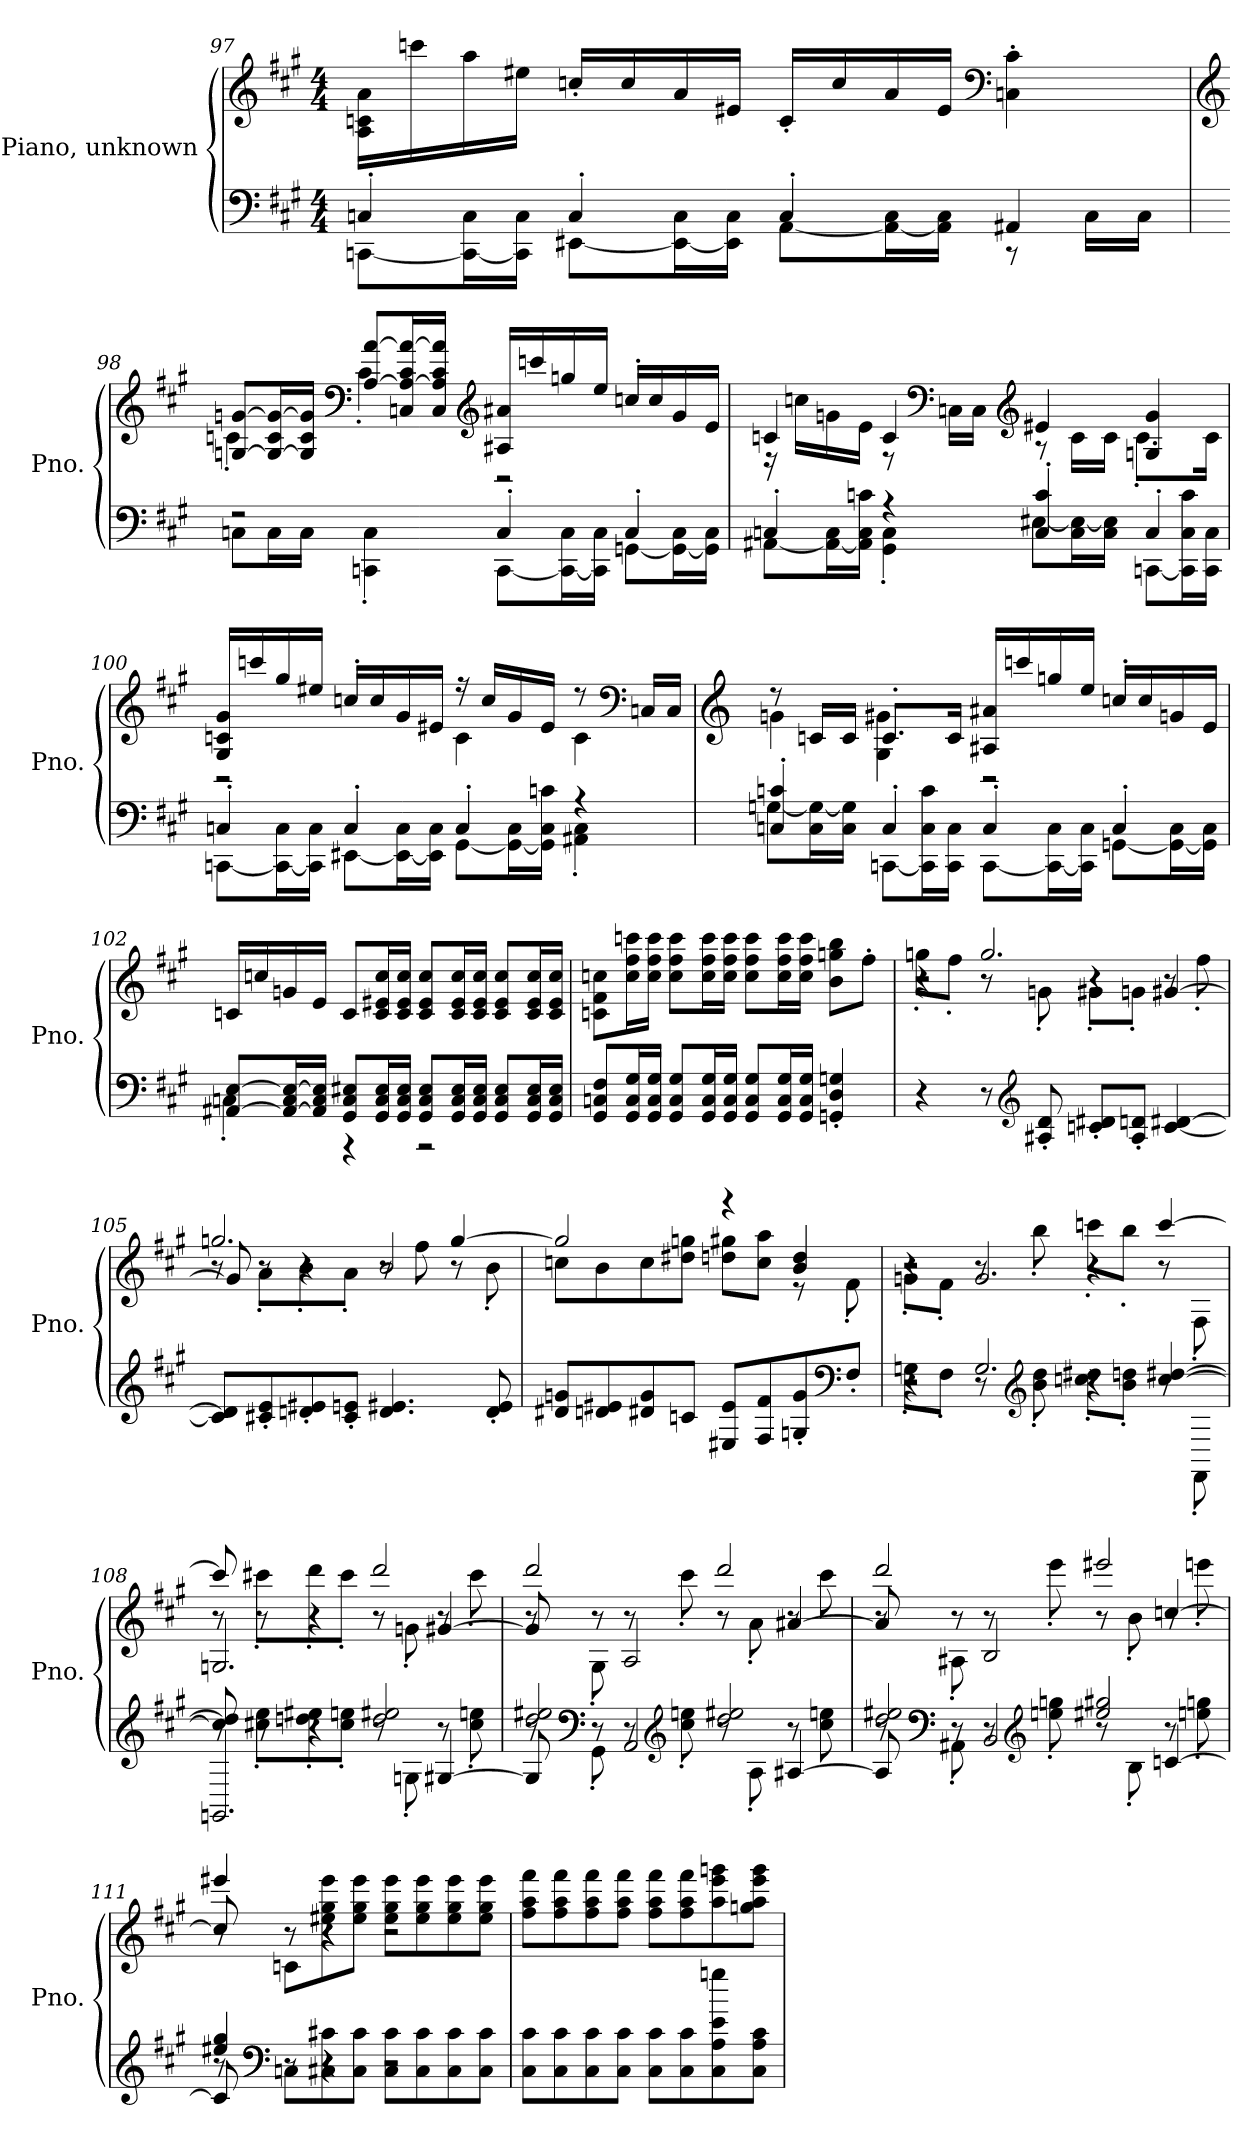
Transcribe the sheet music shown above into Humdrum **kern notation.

**kern	**kern
*part1	*part1
*staff2	*staff1
*I"Piano, unknown	*
*I'Pno.	*
*clefF4	*clefG2
*k[f#c#g#]	*k[f#c#g#]
*M4/4	*M4/4
=97	=97
*^	*
4Cn'/	[8CCn\L	16A\ 16cn\ 16a\LL
.	.	16cccn\
.	16CC\_ 16C\L	16aa\
.	16CC\] 16C\JJ	16ee#X\JJ
4C'/	[8EE#X\L	16ccn'/LL
.	.	16cc/
.	16EE#\_ 16C\L	16a/
.	16EE#\] 16C\JJ	16e#X/JJ
4C'/	[8AA\L	16c'/LL
.	.	16cc/
.	16AA\_ 16C\L	16a/
.	16AA\] 16C\JJ	16e#/JJ
*	*	*clefF4
4AA#X/	8r	4Cn\' 4c\'
.	16C\LL	.
.	16C\JJ	.
!!LO:PB:g=z
=98	=98	=98
*	*	*clefG2
*	*	*^
2r	8Cn\L	[8Gn/ [8gn/L	4cn'\
.	16C\L	16G/_ 16c/ 16g/_L	.
.	16C\JJ	16G/] 16c/ 16g/]JJ	.
*	*	*clefF4	*
.	4CCn\' 4C\'	[8A/ [8a/L	4c'\
.	.	16Cn/ 16A/_ 16c/ 16a/_L	.
.	.	16C/ 16A/] 16c/ 16a/]JJ	.
*	*	*clefG2	*
4C'/	[8CC\L	16A#X/ 16a#X/LL	2r
.	.	16cccn/	.
.	16CC\_ 16C\L	16ggn/	.
.	16CC\] 16C\JJ	16ee/JJ	.
4C'/	[8GGn\L	16ccn'/LL	.
.	.	16cc/	.
.	16GG\_ 16C\L	16g/	.
.	16GG\] 16C\JJ	16e/JJ	.
!!LO:LB:g=z	!!
=99	=99	=99	=99
4Cn'/	[8AA#X\L	4cn/	16r
.	.	.	16ccn\LL
.	16AA#\_ 16C\L	.	16gn\
.	16AA#\] 16C\ 16cn\JJ	.	16e\JJ
4r	4GG#\' 4C\'	4c/	8r
*	*	*clefF4	*
.	.	.	16Cn\LL
.	.	.	16C\JJ
*	*	*clefG2	*
4C/' 4c/'	[8E#X\L	4e#X/	8r
.	16C\ 16E#\_L	.	16c\LL
.	16C\ 16E#\]JJ	.	16c\JJ
4C'/	[8CCn\L	4Gn/ 4g/	8.c'\L
.	16CC\] 16C\ 16c\L	.	.
.	16CC\ 16C\JJ	.	16c\Jk
!!LO:LB:g=z	!!
=100	=100	=100	=100
4Cn'/	[8CCn\L	16G#/ 16cn/ 16g#/LL	2r
.	.	16cccn/	.
.	16CC\_ 16C\L	16gg#/	.
.	16CC\] 16C\JJ	16ee#X/JJ	.
4C'/	[8EE#X\L	16ccn'/LL	.
.	.	16cc/	.
.	16EE#\_ 16C\L	16g#/	.
.	16EE#\] 16C\JJ	16e#X/JJ	.
4C'/	[8GG#\L	16r	4c\
.	.	16cc/LL	.
.	16GG#\_ 16C\L	16g#/	.
.	16GG#\] 16C\ 16cn\JJ	16e#/JJ	.
4r	4AA#X\' 4C\'	8r	4c\
*	*	*clefF4	*
.	.	16Cn/LL	.
.	.	16C/JJ	.
!!LO:LB:g=z	!!
=101	=101	=101	=101
*	*	*clefG2	*
4Cn/' 4cn/'	[8Gn\L	8r	4gn\
.	16C\ 16G\_L	16cn/LL	.
.	16C\ 16G\]JJ	16c/JJ	.
4C'/	[8CCn\L	8.c'/L	4G#\ 4g#X\
.	16CC\] 16C\ 16c\L	.	.
.	16CC\ 16C\JJ	16c/Jk	.
4C'/	[8CC\L	16A#X/ 16a#X/LL	2r
.	.	16cccn/	.
.	16CC\_ 16C\L	16ggn/	.
.	16CC\] 16C\JJ	16ee/JJ	.
4C'/	[8GGn\L	16ccn'/LL	.
.	.	16cc/	.
.	16GG\_ 16C\L	16gn/	.
.	16GG\] 16C\JJ	16e/JJ	.
*	*	*v	*v
=102	=102	=102
[8AA#X/ [8E/L	4Cn'\	16cn/LL
.	.	16ccn/
16AA#/_ 16C/ 16E/_L	.	16gn/
16AA#/] 16C/ 16E/]JJ	.	16e/JJ
8GG#/ 8C/ 8E#X/L	4r	8c/L
16GG#/ 16C/ 16E#/L	.	16c/ 16e#X/ 16cc/L
16GG#/ 16C/ 16E#/JJ	.	16c/ 16e#/ 16cc/JJ
8GG#/ 8C/ 8E#/L	2r	8c/ 8e#/ 8cc/L
16GG#/ 16C/ 16E#/L	.	16c/ 16e#/ 16cc/L
16GG#/ 16C/ 16E#/JJ	.	16c/ 16e#/ 16cc/JJ
8GG#/ 8C/ 8E#/L	.	8c/ 8e#/ 8cc/L
16GG#/ 16C/ 16E#/L	.	16c/ 16e#/ 16cc/L
16GG#/ 16C/ 16E#/JJ	.	16c/ 16e#/ 16cc/JJ
*v	*v	*
!!LO:LB:g=z
=103	=103
8GG#/ 8Cn/ 8F#/L	8cn\ 8f#\ 8ccn\L
16GG#/ 16C/ 16G#/L	16cc\ 16ff#\ 16cccn\L
16GG#/ 16C/ 16G#/JJ	16cc\ 16ff#\ 16ccc\JJ
8GG#/ 8C/ 8G#/L	8cc\ 8ff#\ 8ccc\L
16GG#/ 16C/ 16G#/L	16cc\ 16ff#\ 16ccc\L
16GG#/ 16C/ 16G#/JJ	16cc\ 16ff#\ 16ccc\JJ
8GG#/ 8C/ 8G#/L	8cc\ 8ff#\ 8ccc\L
16GG#/ 16C/ 16G#/L	16cc\ 16ff#\ 16ccc\L
16GG#/ 16C/ 16G#/JJ	16cc\ 16ff#\ 16ccc\JJ
4GGn/' 4D/' 4Gn/'	8b\ 8ggn\ 8bb\L
.	8ff#'\J
=104	=104
*	*^
*	*	*^
4r	4r	8ggn'\L	2r
.	.	8ff#'\J	.
8r	2.gg/	8r	.
*clefG2	*	*	*
8A#X/' 8d/'	.	8gn'\	.
8cn/' 8d#X/'L	.	8g#X'\L	4r
8A#/' 8dn/'J	.	8gn'\J	.
[4c/ [4d#X/	.	8r	[4g#X/
.	.	8ff#'\	.
!!LO:LB:g=z	!!	!!
=105	=105	=105	=105
8c/] 8d#/]L	2.ggn/	8r	8g#/]
8c#X/' 8e/'	.	8a'\L	8r
8dn/' 8e#X/'	.	8b'\	4r
8c#/' 8en/'J	.	8a'\J	.
4.d/ 4.e#X/	.	8r	2b/
.	.	8ff#\	.
.	[4gg/	8r	.
8d/' 8e#/'	.	8b'\	.
*	*	*v	*v
=106	=106	=106
8d#X/ 8gn/L	2gg/]	8ccn\L
8dn/ 8e#X/	.	8b\
8d#X/ 8g/	.	8cc\
8cn/J	.	8dd#X\ 8ggn\J
8E#X/ 8e#/L	4r	8ddn\ 8gg#X\L
8F#/ 8f#/	.	8cc\ 8aa\J
8Gn/' 8g/'	4b/ 4dd/	8r
*clefF4	*	*
8F#'/J	.	8f#'\
!!LO:PB:g=z
=107	=107	=107
*^	*	*^
*	*^	*	*	*
2r	8Gn'\L	4r	2r	8gn'\L	4r
.	8F#'\J	.	.	8f#'\J	.
.	8r	2.G/	.	8r	2.g/
*clefG2	*	*	*	*	*
.	8b\' 8dd\'	.	.	8bb'\	.
4r	8ccn\' 8dd#X\'L	.	4r	8cccn'\L	.
.	8b\' 8ddn\'J	.	.	8bb'\J	.
[4cc/ [4dd#X/	8r	.	[4ccc/	8r	.
.	8FF#'\	.	.	8F#'\	.
=108	=108	=108	=108	=108	=108
8cc/] 8dd#/]	8r	2.GGn/	8ccc/]	8r	2.Gn/
8r	8cc#X\' 8ee\'L	.	8r	8ccc#X'\L	.
4r	8ddn\' 8ee#X\'	.	4r	8ddd'\	.
.	8cc#\' 8een\'J	.	.	8ccc#'\J	.
2dd/ 2ee#X/	8r	.	2ddd/	8r	.
.	8Gn'\	.	.	8gn'\	.
.	8r	[4G#X/	.	8r	[4g#X/
.	8cc#\' 8een\'	.	.	8ccc#'\	.
!!LO:LB:g=z	!!	!!
=109	=109	=109	=109	=109	=109
2dd/ 2ee#X/	8r	8G#/]	2ddd/	8r	8g#/]
*clefF4	*	*	*	*	*
.	8GG#'\	8r	.	8G#'\	8r
.	8r	2AA/	.	8r	2A/
*clefG2	*	*	*	*	*
.	8cc#\' 8een\'	.	.	8ccc#'\	.
2dd/ 2ee#X/	8r	.	2ddd/	8r	.
.	8A'\	.	.	8a'\	.
.	8r	[4A#X/	.	8r	[4a#X/
.	8cc#\ 8een\	.	.	8ccc#\	.
=110	=110	=110	=110	=110	=110
2dd/ 2ee#X/	8r	8A#/]	2ddd/	8r	8a#/]
*clefF4	*	*	*	*	*
.	8AA#X'\	8r	.	8A#X'\	8r
.	8r	2BB/	.	8r	2B/
*clefG2	*	*	*	*	*
.	8een\' 8ggn\'	.	.	8eee'\	.
2ee#X/ 2gg#X/	8r	.	2eee#X/	8r	.
.	8B'\	.	.	8b'\	.
.	8r	[4cn/	.	8r	[4ccn/
.	8een\' 8ggn\'	.	.	8eeen'\	.
!!LO:LB:g=z	!!	!!
=111	=111	=111	=111	=111	=111
4ee#X/ 4gg#/	8r	8c/]	4eee#X/	8r	8cc/]
*clefF4	*	*	*	*	*
.	8Cn\L	8r	.	8cn\L	8r
4r	8C#X\ 8c#X\	4r	4r	8ee#X\ 8gg#\ 8eee#\	4r
.	8C#\ 8c#\J	.	.	8ee#\ 8gg#\ 8eee#\J	.
2r	8C#\ 8c#\L	2r	2r	8ee#\ 8gg#\ 8eee#\L	2r
.	8C#\ 8c#\	.	.	8ee#\ 8gg#\ 8eee#\	.
.	8C#\ 8c#\	.	.	8ee#\ 8gg#\ 8eee#\	.
.	8C#\ 8c#\J	.	.	8ee#\ 8gg#\ 8eee#\J	.
*v	*v	*v	*	*	*
*	*v	*v	*v
=112	=112
8C#\ 8c#\L	8ff#\ 8aa\ 8fff#\L
8C#\ 8c#\	8ff#\ 8aa\ 8fff#\
8C#\ 8c#\	8ff#\ 8aa\ 8fff#\
8C#\ 8c#\J	8ff#\ 8aa\ 8fff#\J
8C#\ 8c#\L	8ff#\ 8aa\ 8fff#\L
8C#\ 8c#\	8ff#\ 8aa\ 8fff#\
8C#\ 8A\ 8e\ 8ggn\	8aa\ 8eee\ 8gggn\
8C#\ 8A\ 8c#\J	8ggn\ 8aa\ 8eee\ 8ggg\J
=	=
*-	*-
